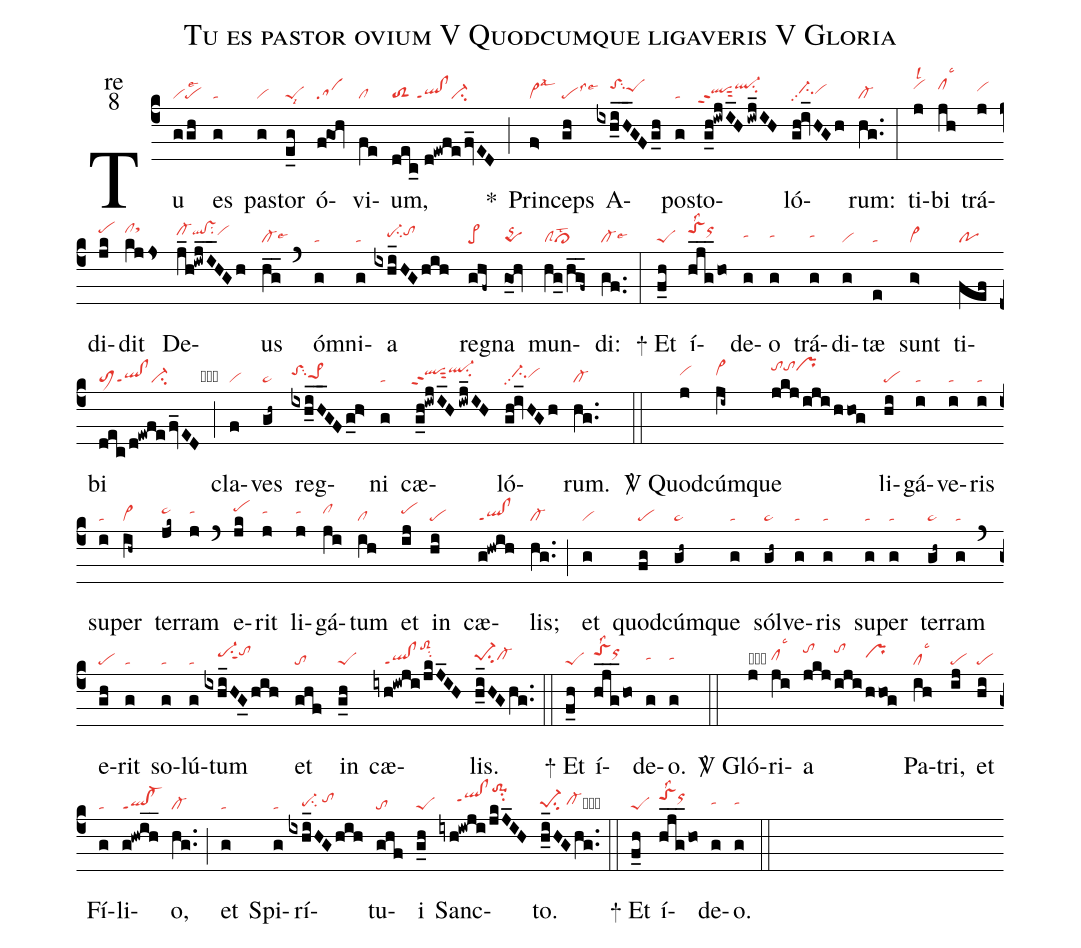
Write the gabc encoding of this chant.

name:Tu es pastor ovium V Quodcumque ligaveris V Gloria;
office-part:re;
mode:8;
nabc-lines:1;
%%
(c4) Tu(ggh|vipelse2) es(g|ta) pas(g|vi)tor(e_g|peSlsi8) ó(f!goh|sa)vi(fe|cl)um,(dec_//d!ewfefv_ED|toS2/ql!clppt1ci-) <sp>*</sp>(;) Prin(f>|vi>lsal3)ceps(gh|pelss3lse3) A(ixh_iH__GFg_h|////toShjsu2peShi)pos(g|ta)to(g_h!iwjI_Hiwj_IH|``qlhhppt2sut2ql-hjsu2)ló(gh!iv_HGh|//ci-hhpp2vihh)rum:(hg..|cl-) (:) ti(j|vihjlsl2)bi(jh|clhjlsc3) trá(j|vihi)di(jk|pehj)dit(kjjs|clhjsthk) De(j_h!iwj_I_HGh|cl-hiqlhi!vshisu2vihi)us(hg__|cl-lse6) (`) óm(g|ta)ni(g|ta)a(ixhi_HGhih|////pe-hhsu2tohi) reg(ghf~|pe>)na(go_h|pqS) mun(hg_/h_g_f~|clScl>lst2)di:(gf..|cl-lse6) (:)

<sp>+</sp> Et(f_h|peS) í(hjg___/ho|toShjlss2orhj)de(g|tahh)o(g|tahh) trá(g|tahh)di(g|vi)tæ(e|ta) sunt(g>|vi>) ti(fef|po)bi(dec/d!ewfefv_ED|toM1ql!clppt1ci-) (;|nilsp2) cla(f|vi)ves(gh~|pe~) reg(ixh_iH__GFg_h>|toShisu2pe>1hh)ni(g|ta) cæ(g_h!iwjI_Hiwj_IH|`qlhippt2sut2ql-hjsu2)ló(gh!iv_HGh|//ci-hhpp2vihh)rum.(hg..|cl-) (::)

<sp>V/</sp> Quod(j|vihi)cúm(ji~|vi>hi)que(jkj/iji/hhog|tohktohkprhk) li(hi|pe)gá(i|ta)ve(i|ta)ris(i|ta) su(i|ta)per(ih~|vi>) ter(jk~|pe~hi)ram(j|tahi) (`) e(jk|pehj)rit(j|tahi) li(j|tahi)gá(ji|clhi)tum(ih|cl) et(ij|pehi) in(hi|pe) cæ(g!hwih|ql!clppt1)lis;(hg..|cl-) (;) et(g|vi) quod(fg|pe)cúm(gh~|pe~)que(g|ta) sól(gh~|pe~)ve(g|ta)ris(g|ta) su(g|ta)per(g|ta) ter(gh~|pe~)ram(g|ta) (`) e(gh|pe)rit(g|ta) so(g|ta)lú(g|ta)tum(ixhi_HG_0hih|////pe-hisu1sut1tohj) et(ghf|to) in(g_h|peS) cæ(iyh!iwji/jkJ_IH|///ql!clppt1toS2hlsu2)lis.(h_i_HGhg..|pe-1hhsu2cl-hh) (::)

<sp>+</sp> Et(f_h|peS) í(hjg___/ho|toShjlss2orhj)de(g|tahh)o.(g|tahh) (::)

<sp>V/</sp> Gló(j|obvihh)ri(ji|clhhlsc3)a(jkj|tohk|iji|tohk|hhog|prhi) Pa(ih|cllsc3)tri,(ij|pe) et(hi|pe) Fí(g|ta)li(g!hwih__|ql!cl-ppt1)o,(hg..|cl-) (;) et(g|ta) Spi(g|ta)rí(ixhi_HG/hih|////pe-hgsu2/tohi)tu(ghf|to)i(g_h|peS) Sanc(iyh!iwji/jkJ_IH|/////qlhi!clhippt1to-1hmsu2)to.(h_i_HGhg..|pe-1hgsu2/cl-hhcb) (::)

<sp>+</sp> Et(f_h|peS) í(hjg___/ho|toShjlss2orhj)de(g|tahh)o.(g|tahh) (::)
